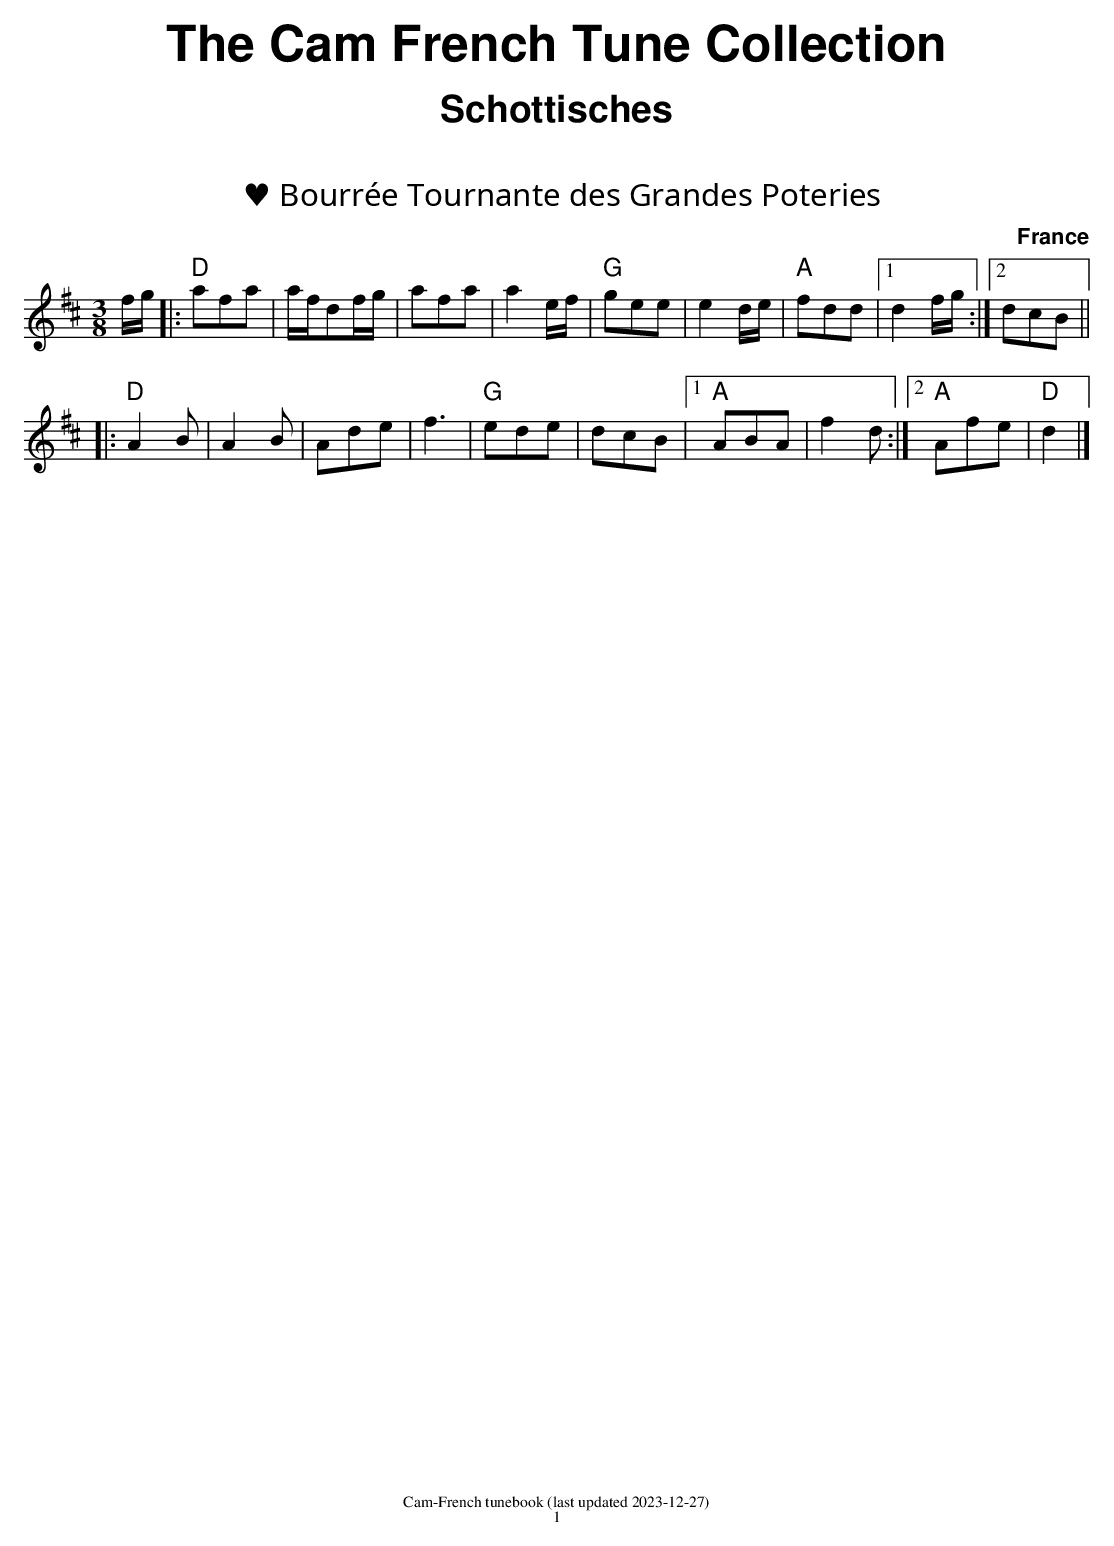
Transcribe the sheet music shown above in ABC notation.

X:1
T:♥ Bourrée Tournante des Grandes Poteries
O:France
M:3/8
L:1/8
K:Dmaj
f/2g/2|:"D"afa |a/2f/2df/2g/2|afa|a2 e/2f/2|"G"gee|e2 d/2e/2|"A"fdd|1 d2 f/2g/2:|2 dcB||
|:"D"A2B|A2B|Ade|f3|"G"ede|dcB|1 "A"ABA|f2d:|2 "A"Afe|"D"d2|]
